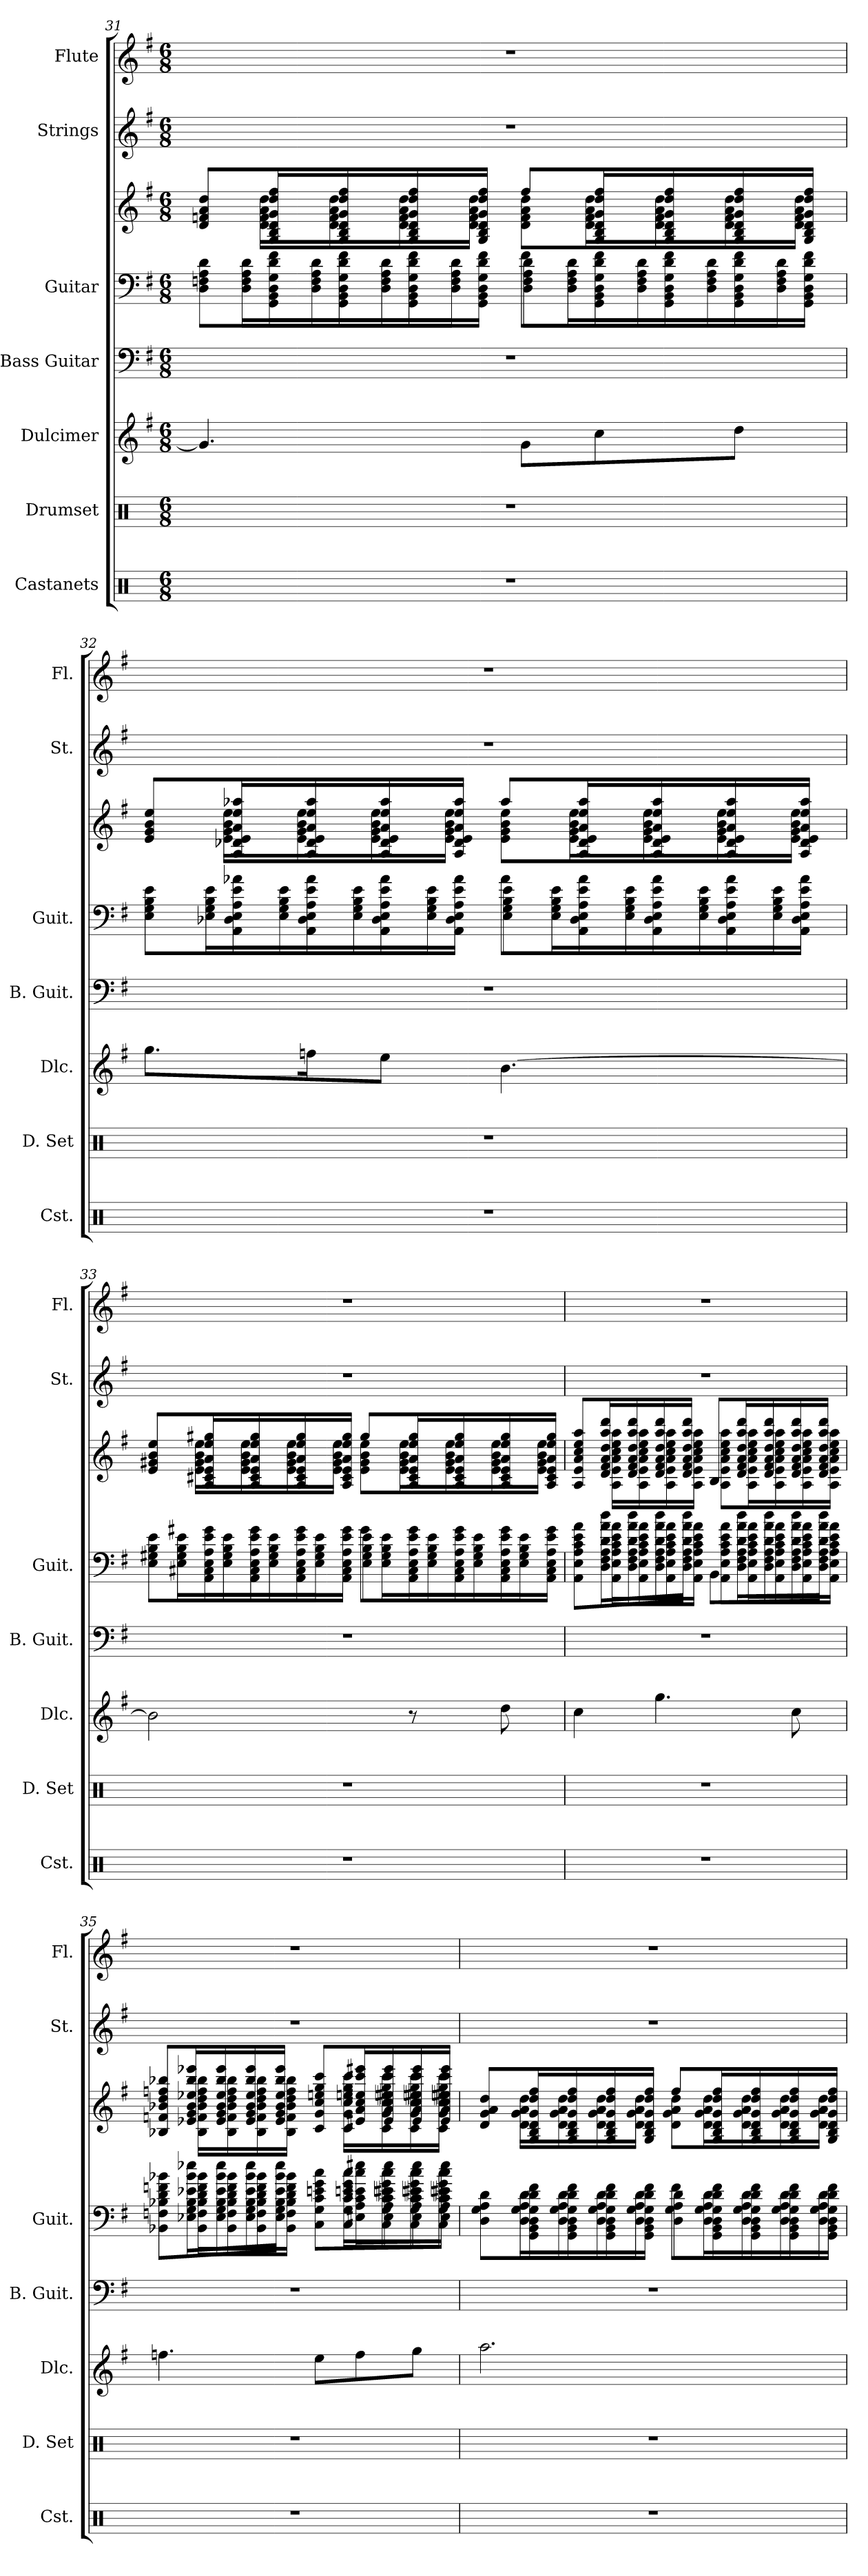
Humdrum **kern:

**kern	**kern	**kern	**kern	**kern	**kern	**kern	**kern
*part7	*part6	*part5	*part4	*part3	*part3	*part2	*part1
*staff8	*staff7	*staff6	*staff5	*staff4	*staff3	*staff2	*staff1
*I"Castanets	*I"Drumset	*I"Dulcimer	*I"Bass Guitar	*I"Guitar	*	*I"Strings	*I"Flute
*I'Cst.	*I'D. Set	*I'Dlc.	*I'B. Guit.	*I'Guit.	*	*I'St.	*I'Fl.
!!LO:LB:g=z
*clefX	*clefX	*clefG2	*clefF4	*	*clefG2	*clefG2	*clefG2
*	*	*	*ITrd7c12	*ITrd7c12	*ITrd7c12	*	*
*k[]	*k[]	*k[f#]	*k[f#]	*k[f#]	*k[f#]	*k[f#]	*k[f#]
*M6/8	*M6/8	*M6/8	*M6/8	*M6/8	*M6/8	*M6/8	*M6/8
=31	=31	=31	=31	=31	=31	=31	=31
*	*	*	*	*^	*^	*	*
2.r	2.r	4.g/]	2.r	8DD\ 8FFn\ 8AA\ 8D\L	8ryy	8D/ 8Fn/ 8A/ 8d/L	8ryy	2.r	2.r
.	.	.	.	16GGG\ 16BBB\ 16GG\ 16DD\ 16D\ 16F#\L	16FF\ 16DD\ 16AA\ 16D\LL	16GG/ 16BB/ 16D/ 16G/ 16d/ 16f#/L	16D\ 16F\ 16A\ 16d\LL	.	.
.	.	.	.	16GGG\ 16BBB\ 16GG\ 16DD\ 16D\ 16F#\	16FF\ 16DD\ 16AA\ 16D\	16GG/ 16BB/ 16D/ 16G/ 16d/ 16f#/	16D\ 16F\ 16A\ 16d\	.	.
.	.	.	.	16GGG\ 16BBB\ 16GG\ 16DD\ 16D\ 16F#\	16FF\ 16DD\ 16AA\ 16D\	16GG/ 16BB/ 16D/ 16G/ 16d/ 16f#/	16D\ 16F\ 16A\ 16d\	.	.
.	.	.	.	16GGG\ 16BBB\ 16GG\ 16DD\ 16D\ 16F#\JJ	16FF\ 16DD\ 16AA\ 16D\JJ	16GG/ 16BB/ 16D/ 16G/ 16d/ 16f#/JJ	16D\ 16F\ 16A\ 16d\JJ	.	.
.	.	8g\L	.	8F#L	8DD\ 8FF\ 8AA\ 8D\L	8f#/L	8D\ 8F\ 8A\ 8d\L	.	.
.	.	8cc\	.	16GGG\ 16BBB\ 16GG\ 16DD\ 16D\ 16F#\L	16FF\ 16DD\ 16AA\ 16D\L	16GG/ 16BB/ 16D/ 16G/ 16d/ 16f#/L	16D\ 16F\ 16A\ 16d\L	.	.
.	.	.	.	16GGG\ 16BBB\ 16GG\ 16DD\ 16D\ 16F#\	16FF\ 16DD\ 16AA\ 16D\	16GG/ 16BB/ 16D/ 16G/ 16d/ 16f#/	16D\ 16F\ 16A\ 16d\	.	.
.	.	8dd\J	.	16GGG\ 16BBB\ 16GG\ 16DD\ 16D\ 16F#\	16FF\ 16DD\ 16AA\ 16D\	16GG/ 16BB/ 16D/ 16G/ 16d/ 16f#/	16D\ 16F\ 16A\ 16d\	.	.
.	.	.	.	16GGG\ 16BBB\ 16GG\ 16DD\ 16D\ 16F#\JJ	16FF\ 16DD\ 16AA\ 16D\JJ	16GG/ 16BB/ 16D/ 16G/ 16d/ 16f#/JJ	16D\ 16F\ 16A\ 16d\JJ	.	.
=32	=32	=32	=32	=32	=32	=32	=32	=32	=32
2.r	2.r	8.gg\L	2.r	8EE\ 8GG\ 8BB\ 8E\L	8ryy	8E/ 8G/ 8B/ 8e/L	8ryy	2.r	2.r
.	.	.	.	16AAA\ 16DD-\ 16AA\ 16EE\ 16E\ 16A-\L	16GG\ 16EE\ 16BB\ 16E\LL	16AA/ 16D-X/ 16E/ 16A/ 16e/ 16a-X/L	16E\ 16G\ 16B\ 16e\LL	.	.
.	.	16ffn\K	.	16AAA\ 16DD-\ 16AA\ 16EE\ 16E\ 16A-\	16GG\ 16EE\ 16BB\ 16E\	16AA/ 16D-/ 16E/ 16A/ 16e/ 16a-/	16E\ 16G\ 16B\ 16e\	.	.
.	.	8ee\J	.	16AAA\ 16DD-\ 16AA\ 16EE\ 16E\ 16A-\	16GG\ 16EE\ 16BB\ 16E\	16AA/ 16D-/ 16E/ 16A/ 16e/ 16a-/	16E\ 16G\ 16B\ 16e\	.	.
.	.	.	.	16AAA\ 16DD-\ 16AA\ 16EE\ 16E\ 16A-\JJ	16GG\ 16EE\ 16BB\ 16E\JJ	16AA/ 16D-/ 16E/ 16A/ 16e/ 16a-/JJ	16E\ 16G\ 16B\ 16e\JJ	.	.
.	.	[4.b\	.	8A-L	8EE\ 8GG\ 8BB\ 8E\L	8a-/L	8E\ 8G\ 8B\ 8e\L	.	.
.	.	.	.	16AAA\ 16DD-\ 16AA\ 16EE\ 16E\ 16A-\L	16GG\ 16EE\ 16BB\ 16E\L	16AA/ 16D-/ 16E/ 16A/ 16e/ 16a-/L	16E\ 16G\ 16B\ 16e\L	.	.
.	.	.	.	16AAA\ 16DD-\ 16AA\ 16EE\ 16E\ 16A-\	16GG\ 16EE\ 16BB\ 16E\	16AA/ 16D-/ 16E/ 16A/ 16e/ 16a-/	16E\ 16G\ 16B\ 16e\	.	.
.	.	.	.	16AAA\ 16DD-\ 16AA\ 16EE\ 16E\ 16A-\	16GG\ 16EE\ 16BB\ 16E\	16AA/ 16D-/ 16E/ 16A/ 16e/ 16a-/	16E\ 16G\ 16B\ 16e\	.	.
.	.	.	.	16AAA\ 16DD-\ 16AA\ 16EE\ 16E\ 16A-\JJ	16GG\ 16EE\ 16BB\ 16E\JJ	16AA/ 16D-/ 16E/ 16A/ 16e/ 16a-/JJ	16E\ 16G\ 16B\ 16e\JJ	.	.
=33	=33	=33	=33	=33	=33	=33	=33	=33	=33
2.r	2.r	2b\]	2.r	8EE\ 8GG#X\ 8BB\ 8E\L	8ryy	8E/ 8G#X/ 8B/ 8e/L	8ryy	2.r	2.r
.	.	.	.	16AAA\ 16CC#X\ 16AA\ 16EE\ 16E\ 16G#X\L	16GG#\ 16EE\ 16BB\ 16E\LL	16AA/ 16C#X/ 16E/ 16A/ 16e/ 16g#X/L	16E\ 16G#\ 16B\ 16e\LL	.	.
.	.	.	.	16AAA\ 16CC#\ 16AA\ 16EE\ 16E\ 16G#\	16GG#\ 16EE\ 16BB\ 16E\	16AA/ 16C#/ 16E/ 16A/ 16e/ 16g#/	16E\ 16G#\ 16B\ 16e\	.	.
.	.	.	.	16AAA\ 16CC#\ 16AA\ 16EE\ 16E\ 16G#\	16GG#\ 16EE\ 16BB\ 16E\	16AA/ 16C#/ 16E/ 16A/ 16e/ 16g#/	16E\ 16G#\ 16B\ 16e\	.	.
.	.	.	.	16AAA\ 16CC#\ 16AA\ 16EE\ 16E\ 16G#\JJ	16GG#\ 16EE\ 16BB\ 16E\JJ	16AA/ 16C#/ 16E/ 16A/ 16e/ 16g#/JJ	16E\ 16G#\ 16B\ 16e\JJ	.	.
.	.	.	.	8G#L	8EE\ 8GG#\ 8BB\ 8E\L	8g#/L	8E\ 8G#\ 8B\ 8e\L	.	.
.	.	8r	.	16AAA\ 16CC#\ 16AA\ 16EE\ 16E\ 16G#\L	16GG#\ 16EE\ 16BB\ 16E\L	16AA/ 16C#/ 16E/ 16A/ 16e/ 16g#/L	16E\ 16G#\ 16B\ 16e\L	.	.
.	.	.	.	16AAA\ 16CC#\ 16AA\ 16EE\ 16E\ 16G#\	16GG#\ 16EE\ 16BB\ 16E\	16AA/ 16C#/ 16E/ 16A/ 16e/ 16g#/	16E\ 16G#\ 16B\ 16e\	.	.
.	.	8dd\	.	16AAA\ 16CC#\ 16AA\ 16EE\ 16E\ 16G#\	16GG#\ 16EE\ 16BB\ 16E\	16AA/ 16C#/ 16E/ 16A/ 16e/ 16g#/	16E\ 16G#\ 16B\ 16e\	.	.
.	.	.	.	16AAA\ 16CC#\ 16AA\ 16EE\ 16E\ 16G#\JJ	16GG#\ 16EE\ 16BB\ 16E\JJ	16AA/ 16C#/ 16E/ 16A/ 16e/ 16g#/JJ	16E\ 16G#\ 16B\ 16e\JJ	.	.
!!LO:LB:g=z
=34	=34	=34	=34	=34	=34	=34	=34	=34	=34
2.r	2.r	4cc\	2.r	8AAA\ 8EE\ 8AA\ 8C\ 8E\ 8A\L	8ryy	8AA/ 8E/ 8A/ 8c/ 8e/ 8a/L	8ryy	2.r	2.r
.	.	.	.	16AA\ 16D\ 16DD\ 16FF#\ 16A\ 16d\L	16AAA\ 16EE\ 16E\ 16AA\ 16A\ 16C\LL	16D/ 16F#/ 16A/ 16d/ 16a/ 16dd/L	16AA\ 16E\ 16A\ 16c\ 16e\ 16a\LL	.	.
.	.	.	.	16AA\ 16D\ 16DD\ 16FF#\ 16A\ 16d\	16AAA\ 16EE\ 16E\ 16AA\ 16A\ 16C\	16D/ 16F#/ 16A/ 16d/ 16a/ 16dd/	16AA\ 16E\ 16A\ 16c\ 16e\ 16a\	.	.
.	.	4.gg\	.	16AA\ 16D\ 16DD\ 16FF#\ 16A\ 16d\	16AAA\ 16EE\ 16E\ 16AA\ 16A\ 16C\	16D/ 16F#/ 16A/ 16d/ 16a/ 16dd/	16AA\ 16E\ 16A\ 16c\ 16e\ 16a\	.	.
.	.	.	.	16AA\ 16D\ 16DD\ 16FF#\ 16A\ 16d\JJ	16AAA\ 16EE\ 16E\ 16AA\ 16A\ 16C\JJ	16D/ 16F#/ 16A/ 16d/ 16a/ 16dd/JJ	16AA\ 16E\ 16A\ 16c\ 16e\ 16a\JJ	.	.
.	.	.	.	8BBBL	8AAA\ 8EE\ 8AA\ 8C\ 8E\ 8A\L	8BB/L	8AA\ 8E\ 8A\ 8c\ 8e\ 8a\L	.	.
.	.	.	.	16AA\ 16D\ 16DD\ 16FF#\ 16A\ 16d\L	16AAA\ 16EE\ 16E\ 16AA\ 16A\ 16C\L	16D/ 16F#/ 16A/ 16d/ 16a/ 16dd/L	16AA\ 16E\ 16A\ 16c\ 16e\ 16a\L	.	.
.	.	.	.	16AA\ 16D\ 16DD\ 16FF#\ 16A\ 16d\	16AAA\ 16EE\ 16E\ 16AA\ 16A\ 16C\	16D/ 16F#/ 16A/ 16d/ 16a/ 16dd/	16AA\ 16E\ 16A\ 16c\ 16e\ 16a\	.	.
.	.	8cc\	.	16AA\ 16D\ 16DD\ 16FF#\ 16A\ 16d\	16AAA\ 16EE\ 16E\ 16AA\ 16A\ 16C\	16D/ 16F#/ 16A/ 16d/ 16a/ 16dd/	16AA\ 16E\ 16A\ 16c\ 16e\ 16a\	.	.
.	.	.	.	16AA\ 16D\ 16DD\ 16FF#\ 16A\ 16d\JJ	16AAA\ 16EE\ 16E\ 16AA\ 16A\ 16C\JJ	16D/ 16F#/ 16A/ 16d/ 16a/ 16dd/JJ	16AA\ 16E\ 16A\ 16c\ 16e\ 16a\JJ	.	.
=35	=35	=35	=35	=35	=35	=35	=35	=35	=35
2.r	2.r	4.ffn\	2.r	8BBB-\ 8FF\ 8BB-\ 8D\ 8F\ 8B-\L	8ryy	8BB-X/ 8Fn/ 8B-X/ 8d/ 8fn/ 8b-X/L	8ryy	2.r	2.r
.	.	.	.	16BB-\ 16E-\ 16EE-\ 16GG\ 16B-\ 16e-\L	16BBB-\ 16FF\ 16F\ 16BB-\ 16B-\ 16D\LL	16E-X/ 16G/ 16B-/ 16e-X/ 16b-/ 16ee-X/L	16BB-\ 16F\ 16B-\ 16d\ 16f\ 16b-\LL	.	.
.	.	.	.	16BB-\ 16E-\ 16EE-\ 16GG\ 16B-\ 16e-\	16BBB-\ 16FF\ 16F\ 16BB-\ 16B-\ 16D\	16E-/ 16G/ 16B-/ 16e-/ 16b-/ 16ee-/	16BB-\ 16F\ 16B-\ 16d\ 16f\ 16b-\	.	.
.	.	.	.	16BB-\ 16E-\ 16EE-\ 16GG\ 16B-\ 16e-\	16BBB-\ 16FF\ 16F\ 16BB-\ 16B-\ 16D\	16E-/ 16G/ 16B-/ 16e-/ 16b-/ 16ee-/	16BB-\ 16F\ 16B-\ 16d\ 16f\ 16b-\	.	.
.	.	.	.	16BB-\ 16E-\ 16EE-\ 16GG\ 16B-\ 16e-\JJ	16BBB-\ 16FF\ 16F\ 16BB-\ 16B-\ 16D\JJ	16E-/ 16G/ 16B-/ 16e-/ 16b-/ 16ee-/JJ	16BB-\ 16F\ 16B-\ 16d\ 16f\ 16b-\JJ	.	.
.	.	8ee\L	.	8CC\ 8GG\ 8C\ 8E\ 8G\ 8c\L	8ryy	8C/ 8G/ 8c/ 8en/ 8g/ 8cc/L	8ryy	.	.
.	.	8ff\	.	16AA\ 16EE#\ 16C\ 16c\ 16E#\ 16e#\L	16CC\ 16E\ 16G\ 16GG\ 16c\ 16C\LL	16E#X/ 16A/ 16c/ 16e#X/ 16cc/ 16ee#X/L	16C\ 16G\ 16c\ 16en\ 16g\ 16cc\LL	.	.
.	.	.	.	16AA\ 16EE#\ 16C\ 16c\ 16E#\ 16e#\	16CC\ 16E\ 16G\ 16GG\ 16c\ 16C\	16E#/ 16A/ 16c/ 16e#X/ 16cc/ 16ee#/	16C\ 16G\ 16c\ 16en\ 16g\ 16cc\	.	.
.	.	8gg\J	.	16AA\ 16EE#\ 16C\ 16c\ 16E#\ 16e#\	16CC\ 16E\ 16G\ 16GG\ 16c\ 16C\	16E#/ 16A/ 16c/ 16e#X/ 16cc/ 16ee#/	16C\ 16G\ 16c\ 16en\ 16g\ 16cc\	.	.
.	.	.	.	16AA\ 16EE#\ 16C\ 16c\ 16E#\ 16e#\JJ	16CC\ 16E\ 16G\ 16GG\ 16c\ 16C\JJ	16E#/ 16A/ 16c/ 16e#X/ 16cc/ 16ee#/JJ	16C\ 16G\ 16c\ 16en\ 16g\ 16cc\JJ	.	.
=36	=36	=36	=36	=36	=36	=36	=36	=36	=36
2.r	2.r	2.aa\	2.r	8DD\ 8GG\ 8AA\ 8D\L	8ryy	8D/ 8G/ 8A/ 8d/L	8ryy	2.r	2.r
.	.	.	.	16GGG\ 16BBB\ 16GG\ 16DD\ 16D\ 16F#\L	16DD\ 16AA\ 16GG\ 16D\LL	16GG/ 16BB/ 16D/ 16G/ 16d/ 16f#/L	16D\ 16G\ 16A\ 16d\LL	.	.
.	.	.	.	16GGG\ 16BBB\ 16GG\ 16DD\ 16D\ 16F#\	16DD\ 16AA\ 16GG\ 16D\	16GG/ 16BB/ 16D/ 16G/ 16d/ 16f#/	16D\ 16G\ 16A\ 16d\	.	.
.	.	.	.	16GGG\ 16BBB\ 16GG\ 16DD\ 16D\ 16F#\	16DD\ 16AA\ 16GG\ 16D\	16GG/ 16BB/ 16D/ 16G/ 16d/ 16f#/	16D\ 16G\ 16A\ 16d\	.	.
.	.	.	.	16GGG\ 16BBB\ 16GG\ 16DD\ 16D\ 16F#\JJ	16DD\ 16AA\ 16GG\ 16D\JJ	16GG/ 16BB/ 16D/ 16G/ 16d/ 16f#/JJ	16D\ 16G\ 16A\ 16d\JJ	.	.
.	.	.	.	8F#L	8DD\ 8GG\ 8AA\ 8D\L	8f#/L	8D\ 8G\ 8A\ 8d\L	.	.
.	.	.	.	16GGG\ 16BBB\ 16GG\ 16DD\ 16D\ 16F#\L	16DD\ 16AA\ 16GG\ 16D\L	16GG/ 16BB/ 16D/ 16G/ 16d/ 16f#/L	16D\ 16G\ 16A\ 16d\L	.	.
.	.	.	.	16GGG\ 16BBB\ 16GG\ 16DD\ 16D\ 16F#\	16DD\ 16AA\ 16GG\ 16D\	16GG/ 16BB/ 16D/ 16G/ 16d/ 16f#/	16D\ 16G\ 16A\ 16d\	.	.
.	.	.	.	16GGG\ 16BBB\ 16GG\ 16DD\ 16D\ 16F#\	16DD\ 16AA\ 16GG\ 16D\	16GG/ 16BB/ 16D/ 16G/ 16d/ 16f#/	16D\ 16G\ 16A\ 16d\	.	.
.	.	.	.	16GGG\ 16BBB\ 16GG\ 16DD\ 16D\ 16F#\JJ	16DD\ 16AA\ 16GG\ 16D\JJ	16GG/ 16BB/ 16D/ 16G/ 16d/ 16f#/JJ	16D\ 16G\ 16A\ 16d\JJ	.	.
*	*	*	*	*v	*v	*	*	*	*
*	*	*	*	*	*v	*v	*	*
=	=	=	=	=	=	=	=
*-	*-	*-	*-	*-	*-	*-	*-
